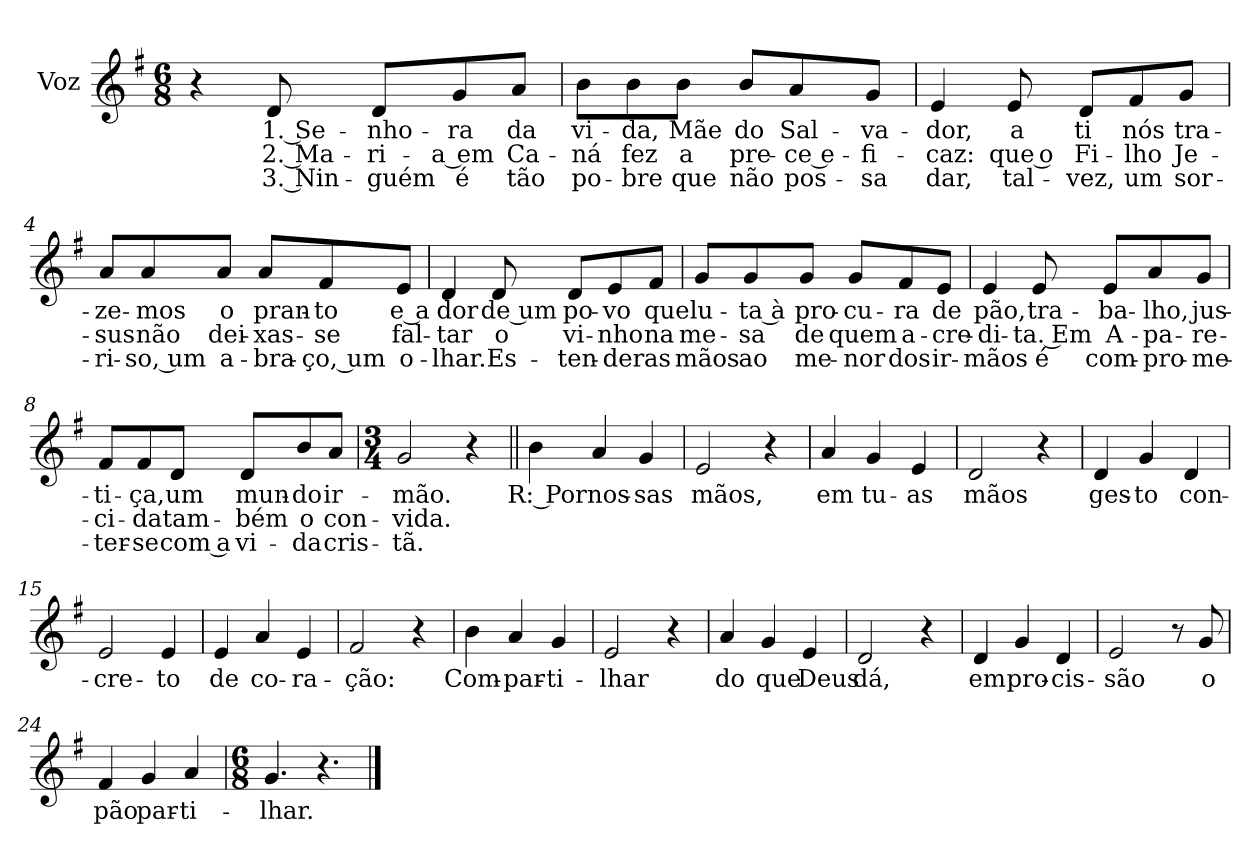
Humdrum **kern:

**kern	**text	**text	**text
*part1	*part1	*part1	*part1
*staff1	*staff1	*staff1	*staff1
*I"Voz	*	*	*
*I'Vo.	*	*	*
*clefG2	*	*	*
*k[f#]	*	*	*
*M6/8	*	*	*
*MM90	*	*	*
=1	=1	=1	=1
4r	.	.	.
!	!LO:LY:b	!LO:LY:b	!LO:LY:b
8d/	1. Se-	2. Ma-	3. Nin-
!	!LO:LY:b	!LO:LY:b	!LO:LY:b
8d/L	-nho-	-ri-	-guém
!	!LO:LY:b	!LO:LY:b	!LO:LY:b
8g/	-ra	-a em	é
!	!LO:LY:b	!LO:LY:b	!LO:LY:b
8a/J	da	Ca-	tão
=2	=2	=2	=2
!	!LO:LY:b	!LO:LY:b	!LO:LY:b
8b\L	vi-	-ná	po-
!	!LO:LY:b	!LO:LY:b	!LO:LY:b
8b\	-da,	fez	-bre
!	!LO:LY:b	!LO:LY:b	!LO:LY:b
8b\J	Mãe	a	que
!	!LO:LY:b	!LO:LY:b	!LO:LY:b
8b/L	do	pre-	não
!	!LO:LY:b	!LO:LY:b	!LO:LY:b
8a/	Sal-	-ce e-	pos-
!	!LO:LY:b	!LO:LY:b	!LO:LY:b
8g/J	-va-	-fi-	-sa
=3	=3	=3	=3
!	!LO:LY:b	!LO:LY:b	!LO:LY:b
4e/	-dor,	-caz:	dar,
!	!LO:LY:b	!LO:LY:b	!LO:LY:b
8e/	a	que o	tal-
!	!LO:LY:b	!LO:LY:b	!LO:LY:b
8d/L	ti	Fi-	-vez,
!	!LO:LY:b	!LO:LY:b	!LO:LY:b
8f#/	nós	-lho	um
!	!LO:LY:b	!LO:LY:b	!LO:LY:b
8g/J	tra-	Je-	sor-
!!LO:LB:g=z
=4	=4	=4	=4
!	!LO:LY:b	!LO:LY:b	!LO:LY:b
8a/L	-ze-	-sus	-ri-
!	!LO:LY:b	!LO:LY:b	!LO:LY:b
8a/	-mos	não	-so, um
!	!LO:LY:b	!LO:LY:b	!LO:LY:b
8a/J	o	dei-	a-
!	!LO:LY:b	!LO:LY:b	!LO:LY:b
8a/L	pran-	-xas-	-bra-
!	!LO:LY:b	!LO:LY:b	!LO:LY:b
8f#/	-to	-se	-ço, um
!	!LO:LY:b	!LO:LY:b	!LO:LY:b
8e/J	e a	fal-	o-
=5	=5	=5	=5
!	!LO:LY:b	!LO:LY:b	!LO:LY:b
4d/	dor	-tar	-lhar.
!	!LO:LY:b	!LO:LY:b	!LO:LY:b
8d/	de um	o	Es-
!	!LO:LY:b	!LO:LY:b	!LO:LY:b
8d/L	po-	vi-	-ten-
!	!LO:LY:b	!LO:LY:b	!LO:LY:b
8e/	-vo	-nho	-der
!	!LO:LY:b	!LO:LY:b	!LO:LY:b
8f#/J	que	na	as
=6	=6	=6	=6
!	!LO:LY:b	!LO:LY:b	!LO:LY:b
8g/L	lu-	me-	mãos
!	!LO:LY:b	!LO:LY:b	!LO:LY:b
8g/	-ta à	-sa	ao
!	!LO:LY:b	!LO:LY:b	!LO:LY:b
8g/J	pro-	de	me-
!	!LO:LY:b	!LO:LY:b	!LO:LY:b
8g/L	-cu-	quem	-nor
!	!LO:LY:b	!LO:LY:b	!LO:LY:b
8f#/	-ra	a-	dos
!	!LO:LY:b	!LO:LY:b	!LO:LY:b
8e/J	de	-cre-	ir-
!!LO:LB:g=z
=7	=7	=7	=7
!	!LO:LY:b	!LO:LY:b	!LO:LY:b
4e/	pão,	-di-	-mãos
!	!LO:LY:b	!LO:LY:b	!LO:LY:b
8e/	tra-	-ta. Em	é
!	!LO:LY:b	!LO:LY:b	!LO:LY:b
8e/L	-ba-	A-	com-
!	!LO:LY:b	!LO:LY:b	!LO:LY:b
8a/	-lho,	-pa-	-pro-
!	!LO:LY:b	!LO:LY:b	!LO:LY:b
8g/J	jus-	-re-	-me-
=8	=8	=8	=8
!	!LO:LY:b	!LO:LY:b	!LO:LY:b
8f#/L	-ti-	-ci-	-ter-
!	!LO:LY:b	!LO:LY:b	!LO:LY:b
8f#/	-ça,	-da	-se
!	!LO:LY:b	!LO:LY:b	!LO:LY:b
8d/J	um	tam-	com a
!	!LO:LY:b	!LO:LY:b	!LO:LY:b
8d/L	mun-	-bém	vi-
!	!LO:LY:b	!LO:LY:b	!LO:LY:b
8b/	-do	o	-da
!	!LO:LY:b	!LO:LY:b	!LO:LY:b
8a/J	ir-	con-	cris-
=9	=9	=9	=9
*M3/4	*	*	*
!	!LO:LY:b	!LO:LY:b	!LO:LY:b
2g/	-mão.	-vida.	-tã.
4r	.	.	.
!!LO:LB:g=z
=10||	=10||	=10||	=10||
!	!LO:LY:b	!	!
4b\	R: Por	.	.
!	!LO:LY:b	!	!
4a/	nos-	.	.
!	!LO:LY:b	!	!
4g/	-sas	.	.
=11	=11	=11	=11
!	!LO:LY:b	!	!
2e/	mãos,	.	.
4r	.	.	.
=12	=12	=12	=12
!	!LO:LY:b	!	!
4a/	em	.	.
!	!LO:LY:b	!	!
4g/	tu-	.	.
!	!LO:LY:b	!	!
4e/	-as	.	.
=13	=13	=13	=13
!	!LO:LY:b	!	!
2d/	mãos	.	.
4r	.	.	.
=14	=14	=14	=14
!	!LO:LY:b	!	!
4d/	ges-	.	.
!	!LO:LY:b	!	!
4g/	-to	.	.
!	!LO:LY:b	!	!
4d/	con-	.	.
=15	=15	=15	=15
!	!LO:LY:b	!	!
2e/	-cre-	.	.
!	!LO:LY:b	!	!
4e/	-to	.	.
=16	=16	=16	=16
!	!LO:LY:b	!	!
4e/	de	.	.
!	!LO:LY:b	!	!
4a/	co-	.	.
!	!LO:LY:b	!	!
4e/	-ra-	.	.
=17	=17	=17	=17
!	!LO:LY:b	!	!
2f#/	-ção:	.	.
4r	.	.	.
=18	=18	=18	=18
!	!LO:LY:b	!	!
4b\	Com-	.	.
!	!LO:LY:b	!	!
4a/	-par-	.	.
!	!LO:LY:b	!	!
4g/	-ti-	.	.
=19	=19	=19	=19
!	!LO:LY:b	!	!
2e/	-lhar	.	.
4r	.	.	.
!!LO:LB:g=z
=20	=20	=20	=20
!	!LO:LY:b	!	!
4a/	do	.	.
!	!LO:LY:b	!	!
4g/	que	.	.
!	!LO:LY:b	!	!
4e/	Deus	.	.
=21	=21	=21	=21
!	!LO:LY:b	!	!
2d/	dá,	.	.
4r	.	.	.
=22	=22	=22	=22
!	!LO:LY:b	!	!
4d/	em	.	.
!	!LO:LY:b	!	!
4g/	pro-	.	.
!	!LO:LY:b	!	!
4d/	-cis-	.	.
=23	=23	=23	=23
!	!LO:LY:b	!	!
2e/	-são	.	.
8r	.	.	.
!	!LO:LY:b	!	!
8g/	o	.	.
=24	=24	=24	=24
!	!LO:LY:b	!	!
4f#/	pão	.	.
!	!LO:LY:b	!	!
4g/	par-	.	.
!	!LO:LY:b	!	!
4a/	-ti-	.	.
=25	=25	=25	=25
*M6/8	*	*	*
!	!LO:LY:b	!	!
4.g/	-lhar.	.	.
4.r	.	.	.
==	==	==	==
*-	*-	*-	*-
